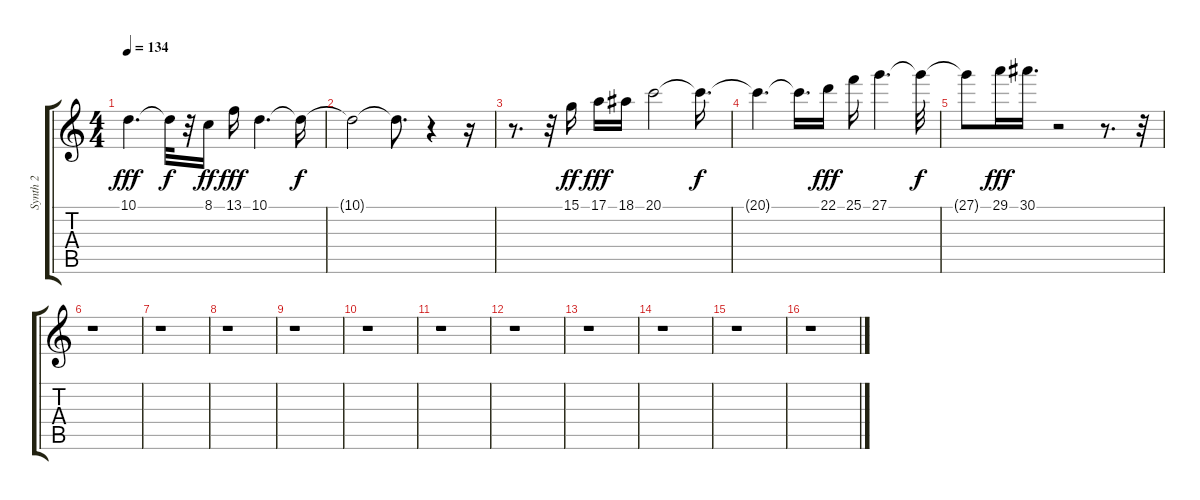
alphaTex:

\track ("Synth 2" "Synth 2") {instrument lead8bassandlead}
\staff {score tabs}
\tuning (E4 B3 G3 D3 A2 E2) {hide}
\ts (4 4)
\tempo 134
\clef g2
\ks c
10.1.4{d dy fff} 10.1{t}.32{dy f} r.32 8.1.16{dy ff} 13.1.16{dy fff} 10.1.4{d} 10.1{t}.16{dy f} |
10.1{t}.2 10.1{t}.8{d} r.4 r.16 |
r.8{d} r.32 15.1.16{dy ff} 17.1.16{dy fff} 18.1.16 20.1.2 20.1{t}.16{d dy f} |
20.1{t}.4{d} 20.1{t}.16{d} 22.1.16{dy fff} 25.1.16 27.1.4{d} 27.1{t}.32{dy f} |
27.1{t}.8 29.1.16{dy fff} 30.1.16{d} r.2 r.8{d} r.32 |
r.1 |
r.1 |
r.1 |
r.1 |
r.1 |
r.1 |
r.1 |
r.1 |
r.1 |
r.1 |
r.1
